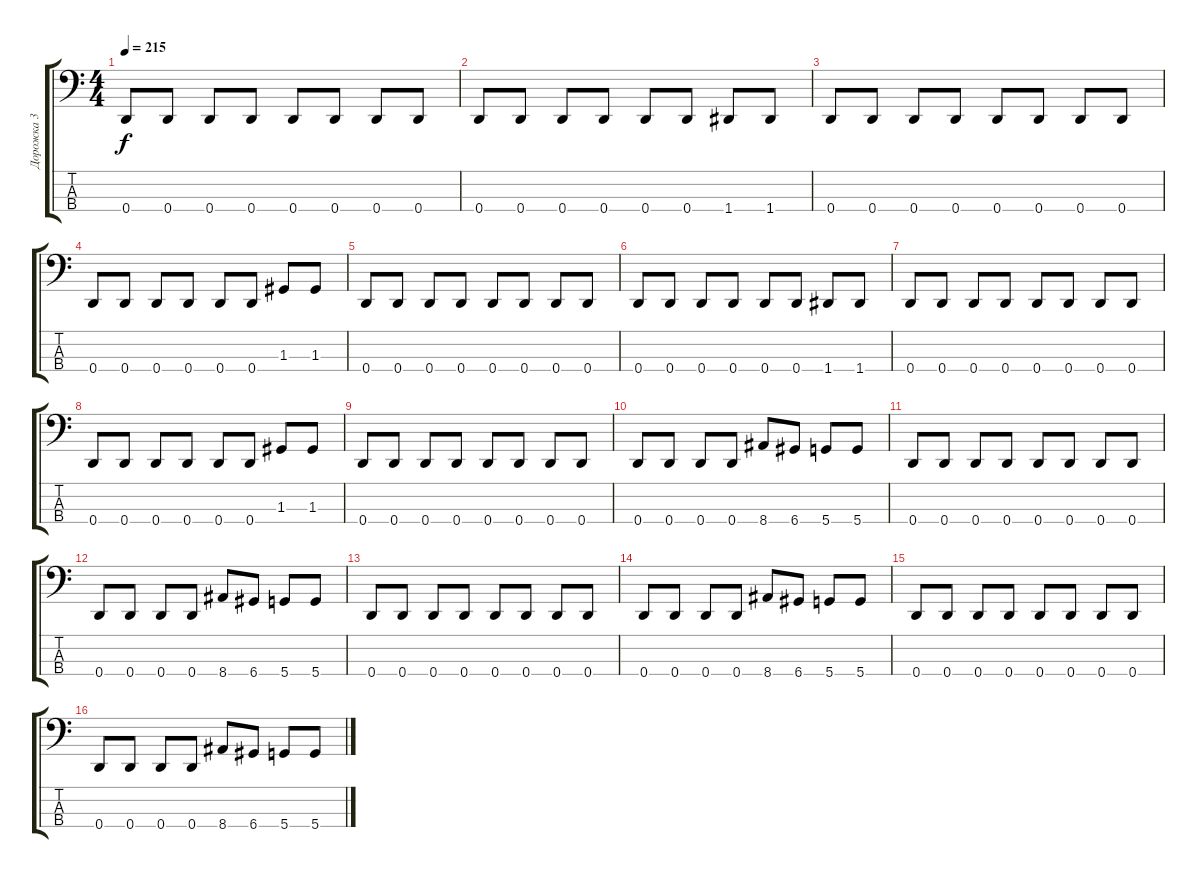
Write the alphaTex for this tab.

\track ("Дорожка 3" "Дорожка 3") {instrument electricbasspick}
\staff {score tabs}
\tuning (F2 C2 G1 D1) {hide}
\ts (4 4)
\tempo 215
\clef f4
\ks c
0.4.8{dy f} 0.4.8 0.4.8 0.4.8 0.4.8 0.4.8 0.4.8 0.4.8 |
0.4.8 0.4.8 0.4.8 0.4.8 0.4.8 0.4.8 1.4.8 1.4.8 |
0.4.8 0.4.8 0.4.8 0.4.8 0.4.8 0.4.8 0.4.8 0.4.8 |
0.4.8 0.4.8 0.4.8 0.4.8 0.4.8 0.4.8 1.3.8 1.3.8 |
0.4.8 0.4.8 0.4.8 0.4.8 0.4.8 0.4.8 0.4.8 0.4.8 |
0.4.8 0.4.8 0.4.8 0.4.8 0.4.8 0.4.8 1.4.8 1.4.8 |
0.4.8 0.4.8 0.4.8 0.4.8 0.4.8 0.4.8 0.4.8 0.4.8 |
0.4.8 0.4.8 0.4.8 0.4.8 0.4.8 0.4.8 1.3.8 1.3.8 |
0.4.8 0.4.8 0.4.8 0.4.8 0.4.8 0.4.8 0.4.8 0.4.8 |
0.4.8 0.4.8 0.4.8 0.4.8 8.4.8 6.4.8 5.4.8 5.4.8 |
0.4.8 0.4.8 0.4.8 0.4.8 0.4.8 0.4.8 0.4.8 0.4.8 |
0.4.8 0.4.8 0.4.8 0.4.8 8.4.8 6.4.8 5.4.8 5.4.8 |
0.4.8 0.4.8 0.4.8 0.4.8 0.4.8 0.4.8 0.4.8 0.4.8 |
0.4.8 0.4.8 0.4.8 0.4.8 8.4.8 6.4.8 5.4.8 5.4.8 |
0.4.8 0.4.8 0.4.8 0.4.8 0.4.8 0.4.8 0.4.8 0.4.8 |
0.4.8 0.4.8 0.4.8 0.4.8 8.4.8 6.4.8 5.4.8 5.4.8
